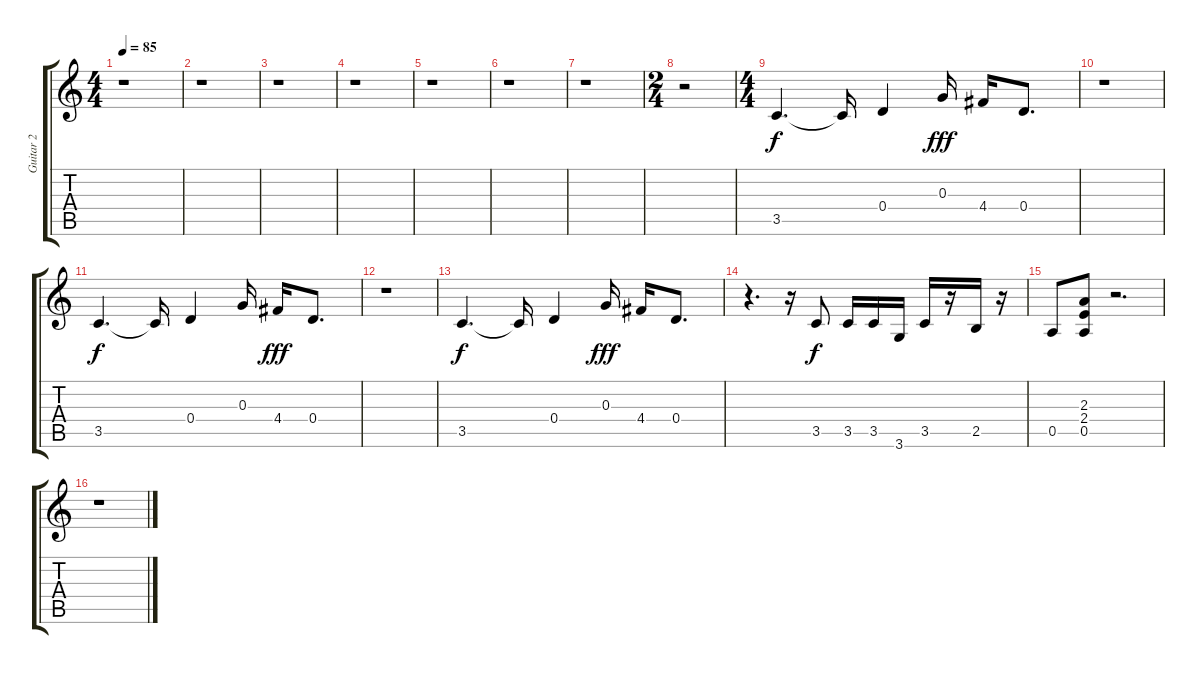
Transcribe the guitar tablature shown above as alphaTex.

\track ("Guitar 2" "Guitar 2") {instrument distortionguitar}
\staff {score tabs}
\tuning (E4 B3 G3 D3 A2 E2) {hide}
\ts (4 4)
\tempo 85
\clef g2
\ks c
r.1{dy fff} |
r.1 |
r.1 |
r.1 |
r.1 |
r.1 |
r.1 |
\ts (2 4)
r.2 |
\ts (4 4)
3.5.4{d dy f} 3.5{t}.16 0.4.4 0.3.16{dy fff} 4.4.16 0.4.8{d} |
r.1 |
3.5.4{d dy f} 3.5{t}.16 0.4.4 0.3.16 4.4.16{dy fff} 0.4.8{d} |
r.1 |
3.5.4{d dy f} 3.5{t}.16 0.4.4 0.3.16{dy fff} 4.4.16 0.4.8{d} |
r.4{d} r.16 3.5.8{dy f} 3.5.16 3.5.16 3.6.16 3.5.16 r.16 2.5.16 r.16 |
0.5.8 (2.3 2.4 0.5).8 r.2{d} |
r.1
